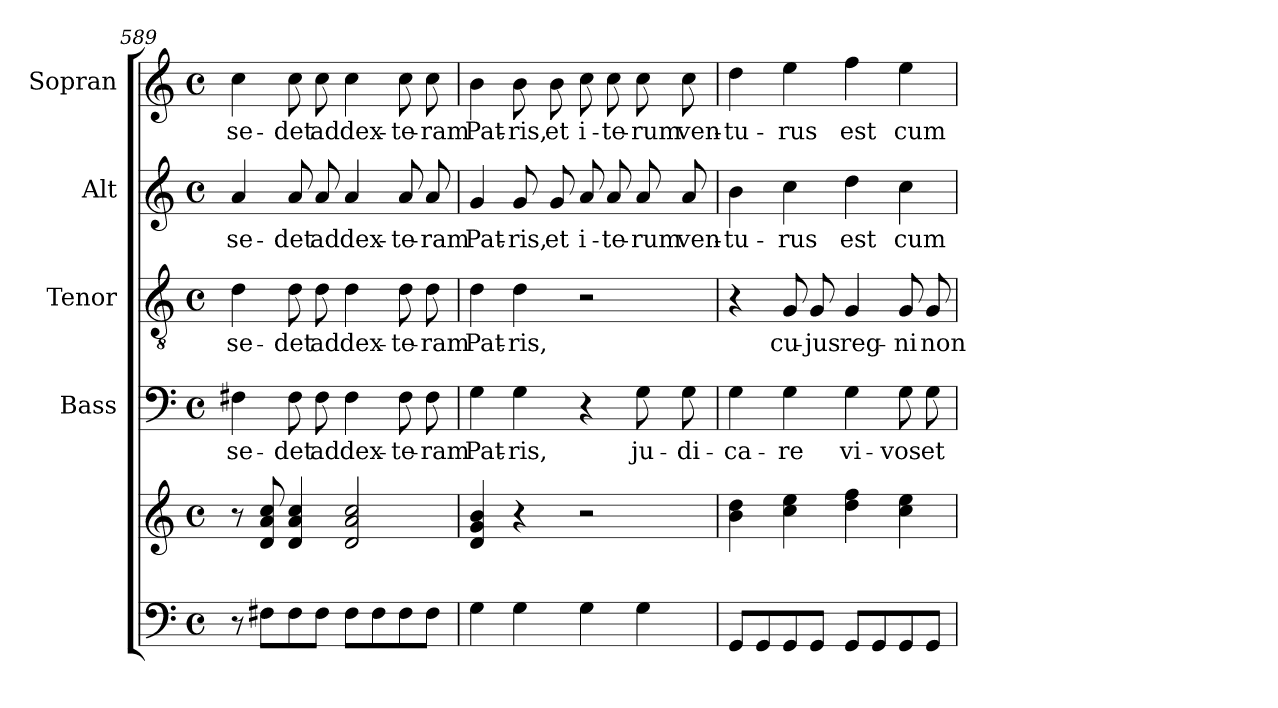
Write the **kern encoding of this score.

**kern	**kern	**kern	**text	**kern	**text	**kern	**text	**kern	**text
*part5	*part5	*part4	*part4	*part3	*part3	*part2	*part2	*part1	*part1
*staff6	*staff5	*staff4	*staff4	*staff3	*staff3	*staff2	*staff2	*staff1	*staff1
*	*	*I"Bass	*	*I"Tenor	*	*I"Alt	*	*I"Sopran	*
*	*	*I'B.	*	*I'T.	*	*I'A.	*	*I'S.	*
*clefF4	*clefG2	*clefF4	*	*clefGv2	*	*clefG2	*	*clefG2	*
*k[]	*k[]	*k[]	*	*k[]	*	*k[]	*	*k[]	*
*C:	*C:	*C:	*	*C:	*	*C:	*	*C:	*
*M4/4	*M4/4	*M4/4	*	*M4/4	*	*M4/4	*	*M4/4	*
*met(c)	*met(c)	*met(c)	*	*met(c)	*	*met(c)	*	*met(c)	*
=589	=589	=589	=589	=589	=589	=589	=589	=589	=589
!	!	!	!LO:LY:b	!	!LO:LY:b	!	!LO:LY:b	!	!LO:LY:b
8r	8r	4F#X\	se-	4d\	se-	4a/	se-	4cc\	se-
8F#X\L	8d/ 8a/ 8cc/	.	.	.	.	.	.	.	.
!	!	!	!LO:LY:b	!	!LO:LY:b	!	!LO:LY:b	!	!LO:LY:b
8F#\	4d/ 4a/ 4cc/	8F#\	-det	8d\	-det	8a/	-det	8cc\	-det
!	!	!	!LO:LY:b	!	!LO:LY:b	!	!LO:LY:b	!	!LO:LY:b
8F#\J	.	8F#\	ad	8d\	ad	8a/	ad	8cc\	ad
!	!	!	!LO:LY:b	!	!LO:LY:b	!	!LO:LY:b	!	!LO:LY:b
8F#\L	2d/ 2a/ 2cc/	4F#\	dex-	4d\	dex-	4a/	dex-	4cc\	dex-
8F#\	.	.	.	.	.	.	.	.	.
!	!	!	!LO:LY:b	!	!LO:LY:b	!	!LO:LY:b	!	!LO:LY:b
8F#\	.	8F#\	-te-	8d\	-te-	8a/	-te-	8cc\	-te-
!	!	!	!LO:LY:b	!	!LO:LY:b	!	!LO:LY:b	!	!LO:LY:b
8F#\J	.	8F#\	-ram	8d\	-ram	8a/	-ram	8cc\	-ram
=590	=590	=590	=590	=590	=590	=590	=590	=590	=590
!	!	!	!LO:LY:b	!	!LO:LY:b	!	!LO:LY:b	!	!LO:LY:b
4G\	4d/ 4g/ 4b/	4G\	Pat-	4d\	Pat-	4g/	Pat-	4b\	Pat-
!	!	!	!LO:LY:b	!	!LO:LY:b	!	!LO:LY:b	!	!LO:LY:b
4G\	4r	4G\	-ris,	4d\	-ris,	8g/	-ris,	8b\	-ris,
!	!	!	!	!	!	!	!LO:LY:b	!	!LO:LY:b
.	.	.	.	.	.	8g/	et	8b\	et
!	!	!	!	!	!	!	!LO:LY:b	!	!LO:LY:b
4G\	2r	4r	.	2r	.	8a/	i-	8cc\	i-
!	!	!	!	!	!	!	!LO:LY:b	!	!LO:LY:b
.	.	.	.	.	.	8a/	-te-	8cc\	-te-
!	!	!	!LO:LY:b	!	!	!	!LO:LY:b	!	!LO:LY:b
4G\	.	8G\	ju-	.	.	8a/	-rum	8cc\	-rum
!	!	!	!LO:LY:b	!	!	!	!LO:LY:b	!	!LO:LY:b
.	.	8G\	-di-	.	.	8a/	ven-	8cc\	ven-
=591	=591	=591	=591	=591	=591	=591	=591	=591	=591
!	!	!	!LO:LY:b	!	!	!	!LO:LY:b	!	!LO:LY:b
8GG/L	4b\ 4dd\	4G\	-ca-	4r	.	4b\	-tu-	4dd\	-tu-
8GG/	.	.	.	.	.	.	.	.	.
!	!	!	!LO:LY:b	!	!LO:LY:b	!	!LO:LY:b	!	!LO:LY:b
8GG/	4cc\ 4ee\	4G\	-re	8G/	cu-	4cc\	-rus	4ee\	-rus
!	!	!	!	!	!LO:LY:b	!	!	!	!
8GG/J	.	.	.	8G/	-jus	.	.	.	.
!	!	!	!LO:LY:b	!	!LO:LY:b	!	!LO:LY:b	!	!LO:LY:b
8GG/L	4dd\ 4ff\	4G\	vi-	4G/	reg-	4dd\	est	4ff\	est
8GG/	.	.	.	.	.	.	.	.	.
!	!	!	!LO:LY:b	!	!LO:LY:b	!	!LO:LY:b	!	!LO:LY:b
8GG/	4cc\ 4ee\	8G\	-vos	8G/	-ni	4cc\	cum	4ee\	cum
!	!	!	!LO:LY:b	!	!LO:LY:b	!	!	!	!
8GG/J	.	8G\	et	8G/	non	.	.	.	.
=	=	=	=	=	=	=	=	=	=
*-	*-	*-	*-	*-	*-	*-	*-	*-	*-
